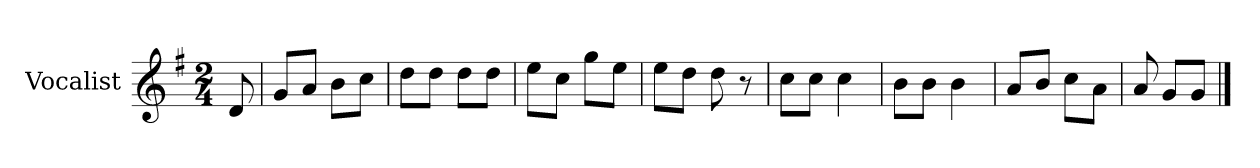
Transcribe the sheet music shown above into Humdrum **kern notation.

**kern
*part1
*staff1
*I"Vocalist
*k[f#]
*G:
*M2/4
=
8d
=1
8gL
8aJ
8bL
8ccJ
=2
8ddL
8ddJ
8ddL
8ddJ
=3
8eeL
8ccJ
8ggL
8eeJ
=4
8eeL
8ddJ
8dd
8r
=5
8ccL
8ccJ
4cc
=6
8bL
8bJ
4b
=7
8aL
8bJ
8ccL
8aJ
=8
8a
8gL
8gJ
==
*-
